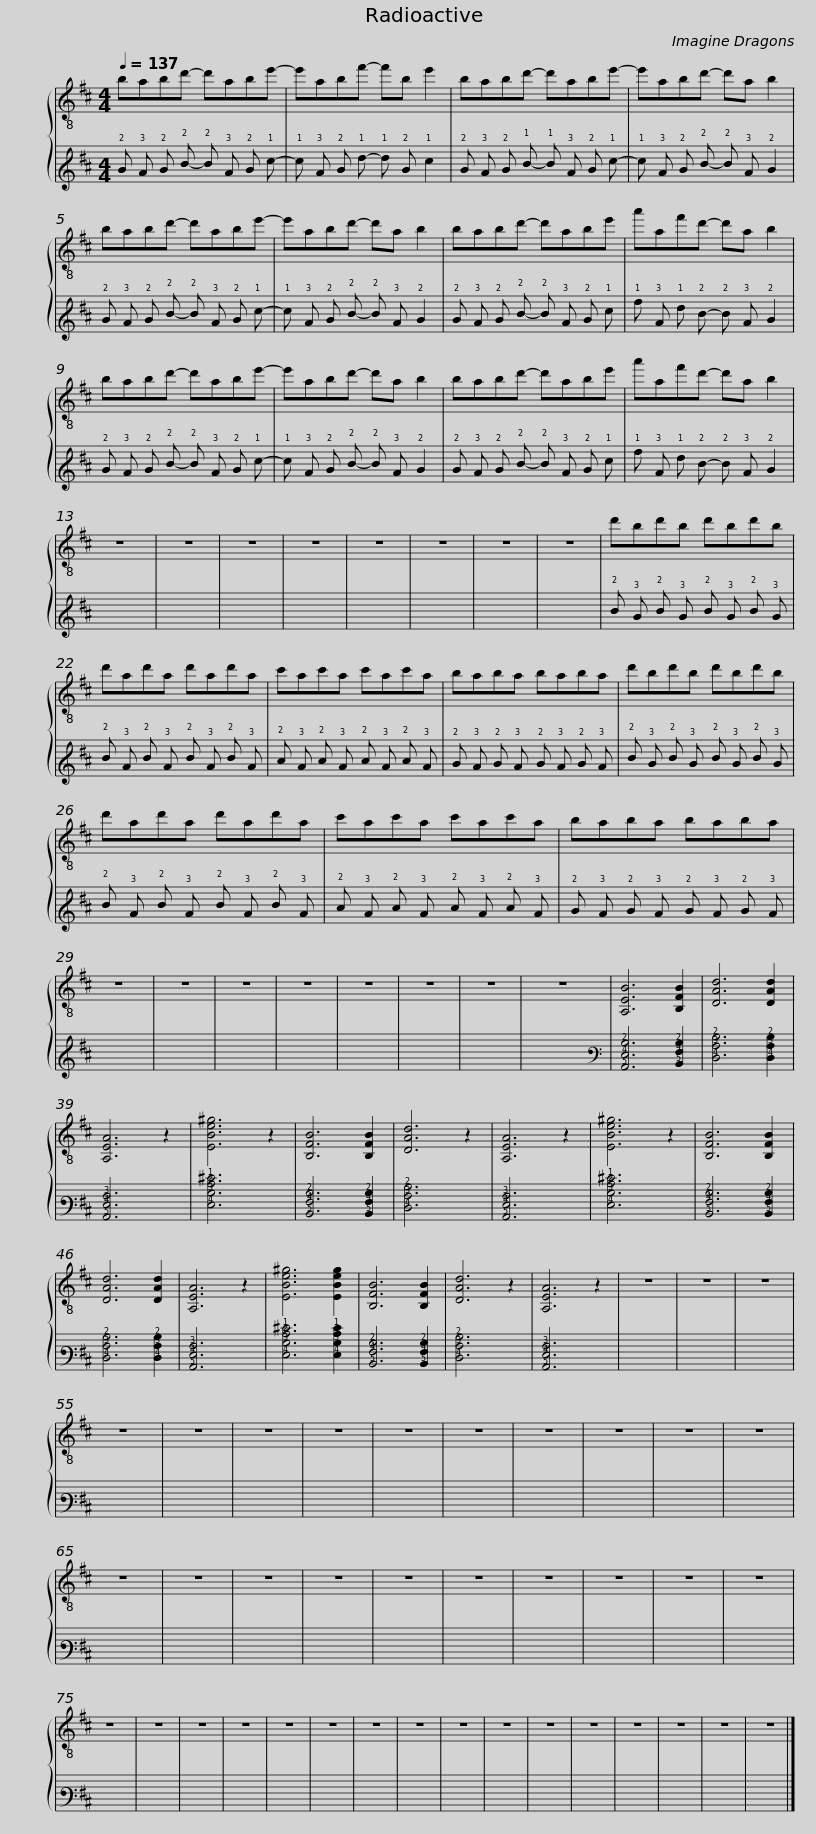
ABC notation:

X:1
%%score { 1 | 2 }
L:1/8
Q:1/4=137
M:4/4
I:linebreak $
K:D
V:1 treble-8
V:2 tab stafflines=7 strings="A1,E2,A2,D3,G3,B3,E4 nostems "
V:1
 babd'- d'abe'- | e'abf'- f'b e'2 | babd'- d'abe'- | e'abd'- d'a b2 |$ babd'- d'abe'- | %5
 e'abd'- d'a b2 | babd'- d'abe' | a'af'd'- d'a b2 |$ babd'- d'abe'- | e'abd'- d'a b2 | %10
 babd'- d'abe' | a'af'd'- d'a b2 |$ z8 | z8 | z8 | %15
 z8 | z8 | z8 | z8 | z8 |$ %20
 d'bd'b d'bd'b | d'ad'a d'ad'a | c'ac'a c'ac'a | baba baba |$ d'bd'b d'bd'b | %25
 d'ad'a d'ad'a | c'ac'a c'ac'a | baba baba |$ z8 | z8 | %30
 z8 | z8 | z8 | z8 | z8 | %35
 z8 |$ [A,EB]6 [B,FB]2 | [DAd]6 [DAd]2 | [A,EA]6 z2 | [EBe^g]6 z2 | %40
 [B,FB]6 [B,FB]2 | [DAd]6 z2 | [A,EA]6 z2 | [EBe^g]6 z2 |$ [B,FB]6 [B,FB]2 | %45
 [DAd]6 [DAd]2 | [A,EA]6 z2 | [EBe^g]6 [EBeg]2 | [B,FB]6 [B,FB]2 | [DAd]6 z2 | %50
 [A,EA]6 z2 |$ z8 | z8 | z8 | z8 | %55
 z8 | z8 | z8 | z8 | z8 | %60
 z8 | z8 | z8 | z8 | z8 | %65
 z8 | z8 | z8 | z8 | z8 | %70
 z8 | z8 | z8 | z8 | z8 | %75
 z8 | z8 | z8 | z8 | z8 | %80
 z8 | z8 | z8 | z8 | z8 | %85
 z8 | z8 | z8 | z8 | z8 |] %90
V:2
 !2!B !3!A !2!B !2!d- !2!d !3!A !2!B !1!e- | !1!e !3!A !2!B !1!f- !1!f !2!B !1!e2 | !2!B !3!A !2!B !1!d- !1!d !3!A !2!B !1!e- | !1!e !3!A !2!B !2!d- !2!d !3!A !2!B2 |$ !2!B !3!A !2!B !2!d- !2!d !3!A !2!B !1!e- | %5
 !1!e !3!A !2!B !2!d- !2!d !3!A !2!B2 | !2!B !3!A !2!B !2!d- !2!d !3!A !2!B !1!e | !1!a !3!A !1!f !2!d- !2!d !3!A !2!B2 |$ !2!B !3!A !2!B !2!d- !2!d !3!A !2!B !1!e- | !1!e !3!A !2!B !2!d- !2!d !3!A !2!B2 | %10
 !2!B !3!A !2!B !2!d- !2!d !3!A !2!B !1!e | !1!a !3!A !1!f !2!d- !2!d !3!A !2!B2 |$ x8 | x8 | x8 | %15
 x8 | x8 | x8 | x8 | x8 |$ %20
 !2!d !3!B !2!d !3!B !2!d !3!B !2!d !3!B | !2!d !3!A !2!d !3!A !2!d !3!A !2!d !3!A | !2!c !3!A !2!c !3!A !2!c !3!A !2!c !3!A | !2!B !3!A !2!B !3!A !2!B !3!A !2!B !3!A |$ !2!d !3!B !2!d !3!B !2!d !3!B !2!d !3!B | %25
 !2!d !3!A !2!d !3!A !2!d !3!A !2!d !3!A | !2!c !3!A !2!c !3!A !2!c !3!A !2!c !3!A | !2!B !3!A !2!B !3!A !2!B !3!A !2!B !3!A |$ x8 | x8 | %30
 x8 | x8 | x8 | x8 | x8 | %35
 x8 |$ [!5!A,,!4!E,!2!B,]6 [!5!B,,!4!F,!2!B,]2 | [!4!D,!3!A,!2!D]6 [!4!D,!3!A,!2!D]2 | [!5!A,,!4!E,!3!A,]6 x2 | [!4!E,!3!B,!2!E!1!^G]6 x2 | %40
 [!5!B,,!4!F,!2!B,]6 [!5!B,,!4!F,!2!B,]2 | [!4!D,!3!A,!2!D]6 x2 | [!5!A,,!4!E,!3!A,]6 x2 | [!4!E,!3!B,!2!E!1!^G]6 x2 |$ [!5!B,,!4!F,!2!B,]6 [!5!B,,!4!F,!2!B,]2 | %45
 [!4!D,!3!A,!2!D]6 [!4!D,!3!A,!2!D]2 | [!5!A,,!4!E,!3!A,]6 x2 | [!4!E,!3!B,!2!E!1!^G]6 [!4!E,!3!B,!2!E!1!G]2 | [!5!B,,!4!F,!2!B,]6 [!5!B,,!4!F,!2!B,]2 | [!4!D,!3!A,!2!D]6 x2 | %50
 [!5!A,,!4!E,!3!A,]6 x2 |$ x8 | x8 | x8 | x8 | %55
 x8 | x8 | x8 | x8 | x8 | %60
 x8 | x8 | x8 | x8 | x8 | %65
 x8 | x8 | x8 | x8 | x8 | %70
 x8 | x8 | x8 | x8 | x8 | %75
 x8 | x8 | x8 | x8 | x8 | %80
 x8 | x8 | x8 | x8 | x8 | %85
 x8 | x8 | x8 | x8 | x8 |] %90
